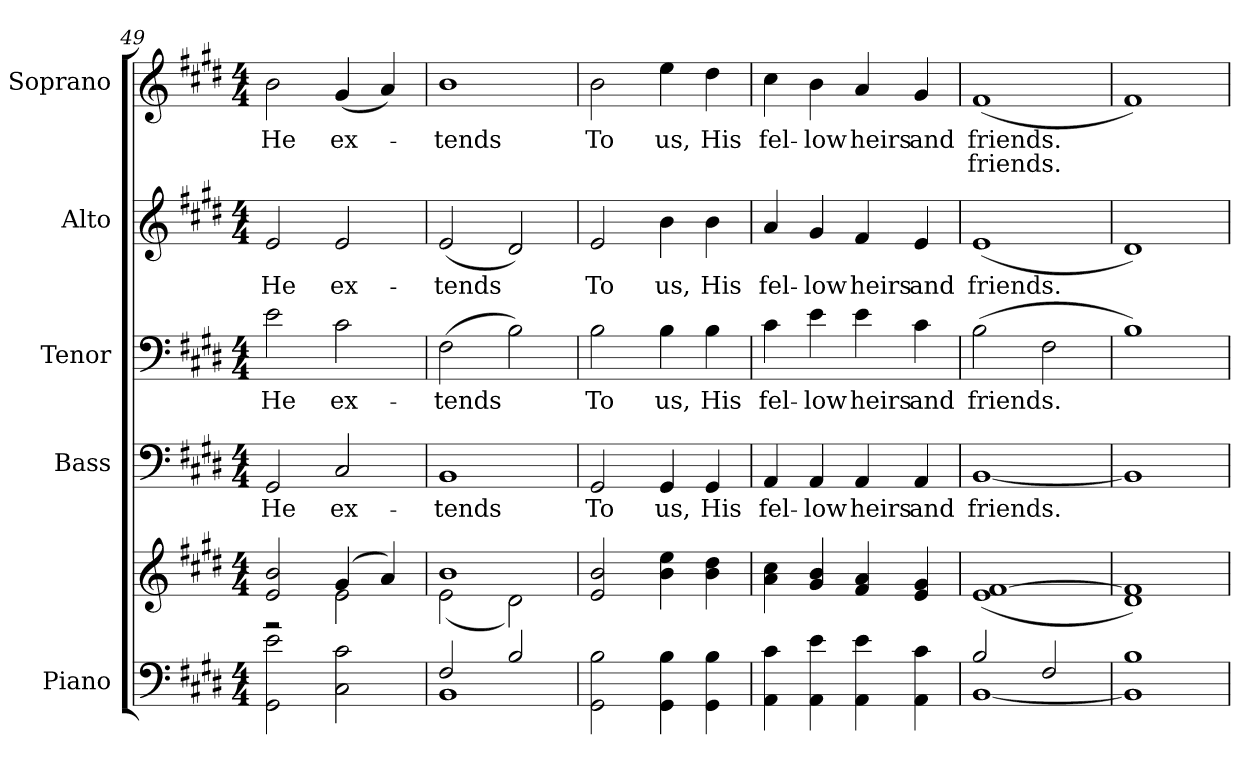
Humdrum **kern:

**kern	**kern	**kern	**text	**kern	**text	**kern	**text	**kern	**text	**text
*part5	*part5	*part4	*part4	*part3	*part3	*part2	*part2	*part1	*part1	*part1
*staff6	*staff5	*staff4	*staff4	*staff3	*staff3	*staff2	*staff2	*staff1	*staff1	*staff1
*I"Piano	*	*I"Bass	*	*I"Tenor	*	*I"Alto	*	*I"Soprano	*	*
*I'Pno.	*	*I'B.	*	*I'T.	*	*I'A.	*	*I'S.	*	*
*clefF4	*clefG2	*clefF4	*	*clefF4	*	*clefG2	*	*clefG2	*	*
*k[f#c#g#d#]	*k[f#c#g#d#]	*k[f#c#g#d#]	*	*k[f#c#g#d#]	*	*k[f#c#g#d#]	*	*k[f#c#g#d#]	*	*
*E:	*E:	*E:	*	*E:	*	*E:	*	*E:	*	*
*M4/4	*M4/4	*M4/4	*	*M4/4	*	*M4/4	*	*M4/4	*	*
=49	=49	=49	=49	=49	=49	=49	=49	=49	=49	=49
*	*^	*	*	*	*	*	*	*	*	*
!	!	!	!	!LO:LY:b:color=#000000	!	!	!	!	!	!	!
!	!	!	!	!	!	!LO:LY:b:color=#000000	!	!	!	!	!
!	!	!	!	!	!	!	!	!LO:LY:b:color=#000000	!	!	!
!	!	!	!	!	!	!	!	!	!	!LO:LY:b:color=#000000	!
2GG#i\ 2ei	2ei/ 2bi	2r	2GG#i/	He	2ei\	He	2ei/	He	2bi\	He	.
!	!	!	!	!LO:LY:b:color=#000000	!	!	!	!	!	!	!
!	!	!	!	!	!	!LO:LY:b:color=#000000	!	!	!	!	!
!	!	!	!	!	!	!	!	!LO:LY:b:color=#000000	!	!	!
!	!	!	!	!	!	!	!	!	!	!LO:LY:b:color=#000000	!
2C#i\ 2c#i	(4g#i/	2ei\	2C#i/	ex-	2c#i\	ex-	2ei/	ex-	(4g#i/	ex-	.
.	4ai/)	.	.	.	.	.	.	.	4ai/)	.	.
!!LO:PB:g=z
=50	=50	=50	=50	=50	=50	=50	=50	=50	=50	=50	=50
*^	*	*	*	*	*	*	*	*	*	*	*
!	!	!	!	!	!LO:LY:b:color=#000000	!	!	!	!	!	!	!
!	!	!	!	!	!	!	!LO:LY:b:color=#000000	!	!	!	!	!
!	!	!	!	!	!	!	!	!	!LO:LY:b:color=#000000	!	!	!
!	!	!	!	!	!	!	!	!	!	!	!LO:LY:b:color=#000000	!
2F#i/	1BBi	1bi	(2ei\	1BBi	-tends	(2F#i\	-tends	(2ei/	-tends	1bi	-tends	.
2Bi/	.	.	2d#i\)	.	.	2Bi\)	.	2d#i/)	.	.	.	.
*v	*v	*	*	*	*	*	*	*	*	*	*	*
*	*v	*v	*	*	*	*	*	*	*	*	*
=51	=51	=51	=51	=51	=51	=51	=51	=51	=51	=51
*	*^	*	*	*	*	*	*	*	*	*
!	!	!	!	!LO:LY:b:color=#000000	!	!	!	!	!	!	!
*	*v	*v	*	*	*	*	*	*	*	*	*
*	*^	*	*	*	*	*	*	*	*	*
!	!	!	!	!	!	!LO:LY:b:color=#000000	!	!	!	!	!
*	*v	*v	*	*	*	*	*	*	*	*	*
*	*^	*	*	*	*	*	*	*	*	*
!	!	!	!	!	!	!	!	!LO:LY:b:color=#000000	!	!	!
*	*v	*v	*	*	*	*	*	*	*	*	*
*	*^	*	*	*	*	*	*	*	*	*
!	!	!	!	!	!	!	!	!	!	!LO:LY:b:color=#000000	!
*	*v	*v	*	*	*	*	*	*	*	*	*
2GG#i\ 2Bi	2ei/ 2bi	2GG#i/	To	2Bi\	To	2ei/	To	2bi\	To	.
!	!	!	!LO:LY:b:color=#000000	!	!	!	!	!	!	!
!	!	!	!	!	!LO:LY:b:color=#000000	!	!	!	!	!
!	!	!	!	!	!	!	!LO:LY:b:color=#000000	!	!	!
!	!	!	!	!	!	!	!	!	!LO:LY:b:color=#000000	!
4GG#i\ 4Bi	4bi\ 4eei	4GG#i/	us,	4Bi\	us,	4bi\	us,	4eei\	us,	.
!	!	!	!LO:LY:b:color=#000000	!	!	!	!	!	!	!
!	!	!	!	!	!LO:LY:b:color=#000000	!	!	!	!	!
!	!	!	!	!	!	!	!LO:LY:b:color=#000000	!	!	!
!	!	!	!	!	!	!	!	!	!LO:LY:b:color=#000000	!
4GG#i\ 4Bi	4bi\ 4dd#i	4GG#i/	His	4Bi\	His	4bi\	His	4dd#i\	His	.
=52	=52	=52	=52	=52	=52	=52	=52	=52	=52	=52
!	!	!	!LO:LY:b:color=#000000	!	!	!	!	!	!	!
!	!	!	!	!	!LO:LY:b:color=#000000	!	!	!	!	!
!	!	!	!	!	!	!	!LO:LY:b:color=#000000	!	!	!
!	!	!	!	!	!	!	!	!	!LO:LY:b:color=#000000	!
4AAi\ 4c#i	4ai\ 4cc#i	4AAi/	fel-	4c#i\	fel-	4ai/	fel-	4cc#i\	fel-	.
!	!	!	!LO:LY:b:color=#000000	!	!	!	!	!	!	!
!	!	!	!	!	!LO:LY:b:color=#000000	!	!	!	!	!
!	!	!	!	!	!	!	!LO:LY:b:color=#000000	!	!	!
!	!	!	!	!	!	!	!	!	!LO:LY:b:color=#000000	!
4AAi\ 4ei	4g#i/ 4bi	4AAi/	-low	4ei\	-low	4g#i/	-low	4bi\	-low	.
!	!	!	!LO:LY:b:color=#000000	!	!	!	!	!	!	!
!	!	!	!	!	!LO:LY:b:color=#000000	!	!	!	!	!
!	!	!	!	!	!	!	!LO:LY:b:color=#000000	!	!	!
!	!	!	!	!	!	!	!	!	!LO:LY:b:color=#000000	!
4AAi\ 4ei	4f#i/ 4ai	4AAi/	heirs	4ei\	heirs	4f#i/	heirs	4ai/	heirs	.
!	!	!	!LO:LY:b:color=#000000	!	!	!	!	!	!	!
!	!	!	!	!	!LO:LY:b:color=#000000	!	!	!	!	!
!	!	!	!	!	!	!	!LO:LY:b:color=#000000	!	!	!
!	!	!	!	!	!	!	!	!	!LO:LY:b:color=#000000	!
4AAi\ 4c#i	4ei/ 4g#i	4AAi/	and	4c#i\	and	4ei/	and	4g#i/	and	.
!!LO:PB:g=z
=53	=53	=53	=53	=53	=53	=53	=53	=53	=53	=53
*^	*	*	*	*	*	*	*	*	*	*
!	!	!	!	!LO:LY:b:color=#000000	!	!	!	!	!	!	!
!	!	!	!	!	!	!LO:LY:b:color=#000000	!	!	!	!	!
!	!	!	!	!	!	!	!	!LO:LY:b:color=#000000	!	!	!
!	!	!	!	!	!	!	!	!	!	!LO:LY:b:color=#000000	!LO:LY:b:color=#000000
2Bi/	[<1BBi	(1ei [>1f#i	[<1BBi	friends.	(2Bi\	friends.	(1ei	friends.	(1f#i	friends.	friends.
2F#i/	.	.	.	.	2F#i\	.	.	.	.	.	.
=54	=54	=54	=54	=54	=54	=54	=54	=54	=54	=54	=54
1Bi	1BBi]	1d#i 1f#i])	1BBi]	.	1Bi)	.	1d#i)	.	1f#i)	.	.
*v	*v	*	*	*	*	*	*	*	*	*	*
=	=	=	=	=	=	=	=	=	=	=
*-	*-	*-	*-	*-	*-	*-	*-	*-	*-	*-
